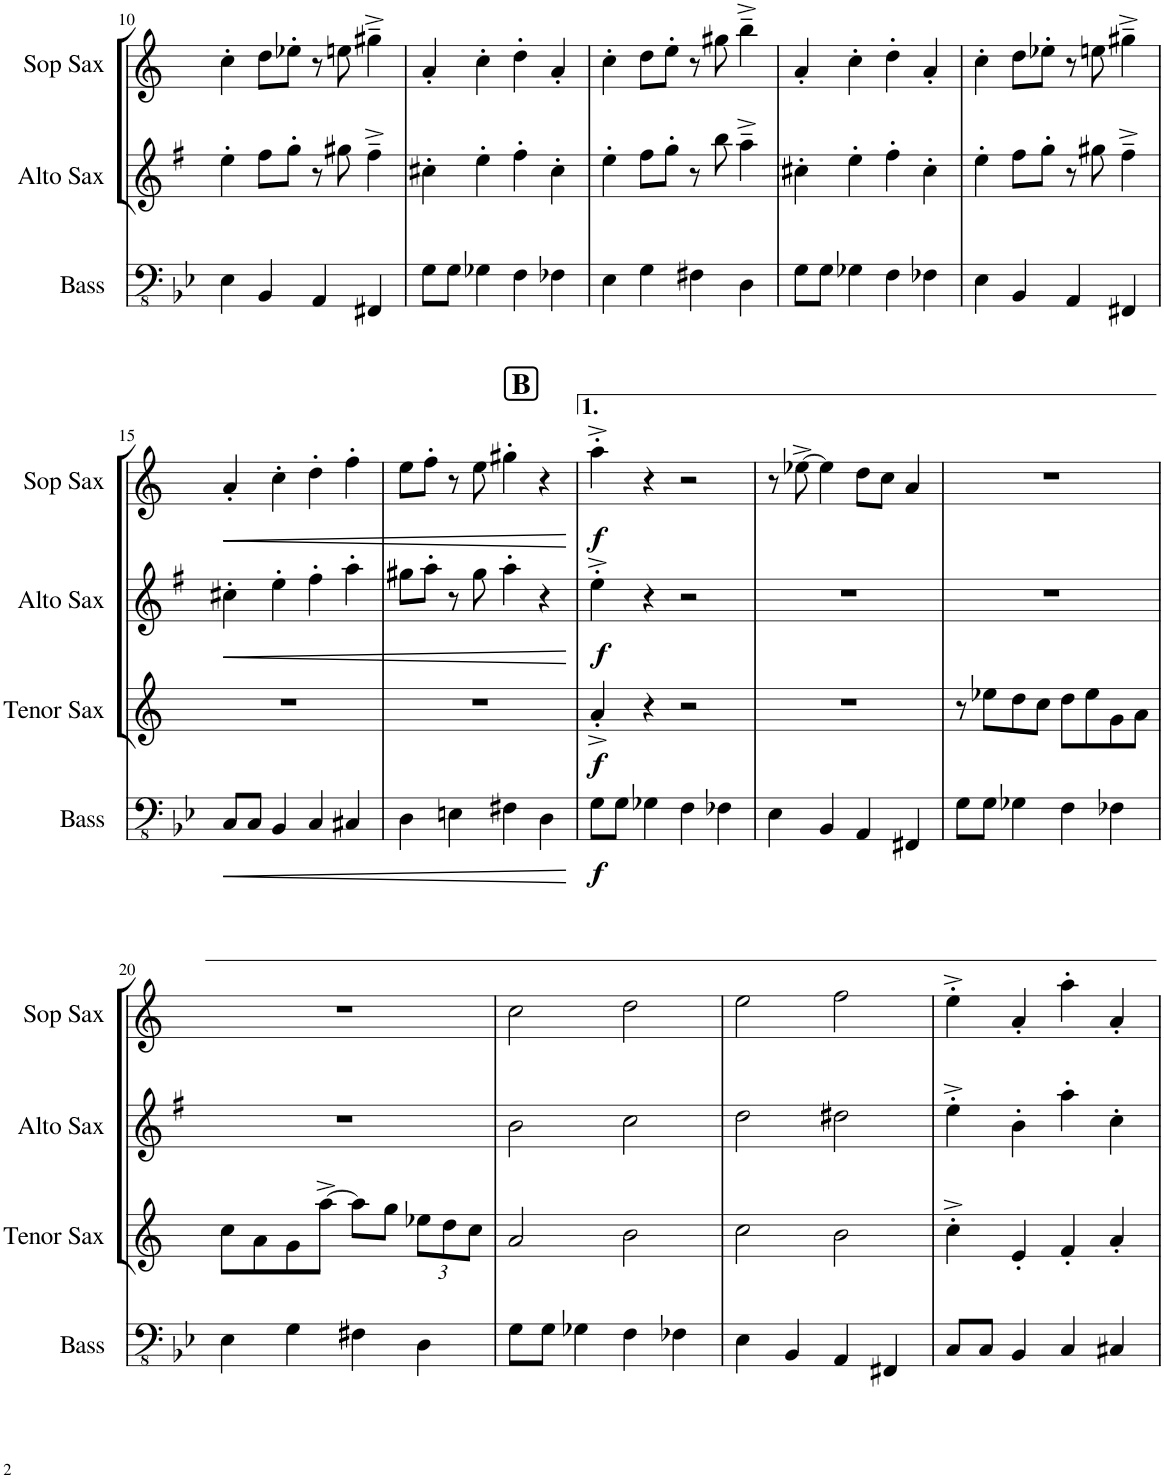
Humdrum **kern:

**kern	**dynam	**kern	**dynam	**kern	**dynam	**kern	**dynam
*part4	*part4	*part3	*part3	*part2	*part2	*part1	*part1
*staff4	*staff4	*staff3	*staff3	*staff2	*staff2	*staff1	*staff1
*I"Acoustic Bass	*	*I"Tenor Saxophone	*	*I"Alto Saxophone	*	*I"Soprano Saxophone	*
*I'Bass	*	*I'Tenor Sax	*	*I'Alto Sax	*	*I'Sop Sax	*
!!LO:PB:g=z
*clefFv4	*	*clefG2	*	*clefG2	*	*clefG2	*
*	*	*Trd8c14	*	*Trd5c9	*	*Trd1c2	*
*k[b-e-]	*	*k[]	*	*k[f#]	*	*k[]	*
*M2/2	*	*M2/2	*	*M2/2	*	*M2/2	*
*met(c|)	*	*met(c|)	*	*met(c|)	*	*met(c|)	*
=10	=10	=10	=10	=10	=10	=10	=10
4EE-\	.	1r	.	4ee'\	.	4cc'\	.
4BBB-/	.	.	.	8ff#\L	.	8dd\L	.
.	.	.	.	8gg'\J	.	8ee-X'\J	.
4AAA/	.	.	.	8r	.	8r	.
.	.	.	.	8gg#X\	.	8een\	.
4FFF#X/	.	.	.	4ff#~^\	.	4gg#X~^\	.
=11	=11	=11	=11	=11	=11	=11	=11
8GG\L	.	1r	.	4cc#X'\	.	4a'/	.
8GG\J	.	.	.	.	.	.	.
4GG-X\	.	.	.	4ee'\	.	4cc'\	.
4FF\	.	.	.	4ff#'\	.	4dd'\	.
4FF-X\	.	.	.	4cc#'\	.	4a'/	.
=12	=12	=12	=12	=12	=12	=12	=12
4EE-\	.	1r	.	4ee'\	.	4cc'\	.
4GG\	.	.	.	8ff#\L	.	8dd\L	.
.	.	.	.	8gg'\J	.	8ee'\J	.
4FF#X\	.	.	.	8r	.	8r	.
.	.	.	.	8bb\	.	8gg#X\	.
4DD\	.	.	.	4aa~^\	.	4bb~^\	.
=13	=13	=13	=13	=13	=13	=13	=13
8GG\L	.	1r	.	4cc#X'\	.	4a'/	.
8GG\J	.	.	.	.	.	.	.
4GG-X\	.	.	.	4ee'\	.	4cc'\	.
4FF\	.	.	.	4ff#'\	.	4dd'\	.
4FF-X\	.	.	.	4cc#'\	.	4a'/	.
=14	=14	=14	=14	=14	=14	=14	=14
4EE-\	.	1r	.	4ee'\	.	4cc'\	.
4BBB-/	.	.	.	8ff#\L	.	8dd\L	.
.	.	.	.	8gg'\J	.	8ee-X'\J	.
4AAA/	.	.	.	8r	.	8r	.
.	.	.	.	8gg#X\	.	8een\	.
4FFF#X/	.	.	.	4ff#~^\	.	4gg#X~^\	.
!!LO:LB:g=z
=15	=15	=15	=15	=15	=15	=15	=15
!	!LO:HP:b	!	!	!	!LO:HP:b	!	!LO:HP:b
8CC/L	<	1r	.	4cc#X'\	<	4a'/	<
8CC/J	.	.	.	.	.	.	.
4BBB-/	.	.	.	4ee'\	.	4cc'\	.
4CC/	.	.	.	4ff#'\	.	4dd'\	.
4CC#X/	.	.	.	4aa'\	.	4ff'\	.
=16	=16	=16	=16	=16	=16	=16	=16
4DD\	.	1r	.	8gg#X\L	.	8ee\L	.
.	.	.	.	8aa'\J	.	8ff'\J	.
4EEn\	.	.	.	8r	.	8r	.
.	.	.	.	8gg#\	.	8ee\	.
4FF#X\	.	.	.	4aa'\	.	4gg#X'\	.
4DD\	.	.	.	4r	.	4r	.
.	[	.	.	.	[	.	[
!!LO:REH:place=s1:a:B:cj:fs=14:t=B
=17	=17	=17	=17	=17	=17	=17	=17
!	!LO:DY:b	!	!LO:DY:b	!	!LO:DY:b	!	!LO:DY:b
8GG\L	f	4a'^/	f	4ee'^\	f	4aa'^\	f
8GG\J	.	.	.	.	.	.	.
4GG-X\	.	4r	.	4r	.	4r	.
4FF\	.	2r	.	2r	.	2r	.
4FF-X\	.	.	.	.	.	.	.
=18	=18	=18	=18	=18	=18	=18	=18
4EE-\	.	1r	.	1r	.	8r	.
.	.	.	.	.	.	[8ee-X^\	.
4BBB-/	.	.	.	.	.	4ee-\]	.
4AAA/	.	.	.	.	.	8dd\L	.
.	.	.	.	.	.	8cc\J	.
4FFF#X/	.	.	.	.	.	4a/	.
=19	=19	=19	=19	=19	=19	=19	=19
8GG\L	.	8r	.	1r	.	1r	.
8GG\J	.	8ee-X\L	.	.	.	.	.
4GG-X\	.	8dd\	.	.	.	.	.
.	.	8cc\J	.	.	.	.	.
4FF\	.	8dd\L	.	.	.	.	.
.	.	8ee-\	.	.	.	.	.
4FF-X\	.	8g\	.	.	.	.	.
.	.	8a\J	.	.	.	.	.
!!LO:LB:g=z
=20	=20	=20	=20	=20	=20	=20	=20
4EE-\	.	8cc\L	.	1r	.	1r	.
.	.	8a\	.	.	.	.	.
4GG\	.	8g\	.	.	.	.	.
.	.	[8aa^\J	.	.	.	.	.
4FF#X\	.	8aa\L]	.	.	.	.	.
.	.	8gg\J	.	.	.	.	.
*	*	*Xbrackettup	*	*	*	*	*
4DD\	.	12ee-X\L	.	.	.	.	.
.	.	12dd\	.	.	.	.	.
.	.	12cc\J	.	.	.	.	.
=21	=21	=21	=21	=21	=21	=21	=21
8GG\L	.	2a/	.	2b\	.	2cc\	.
8GG\J	.	.	.	.	.	.	.
4GG-X\	.	.	.	.	.	.	.
4FF\	.	2b\	.	2cc\	.	2dd\	.
4FF-X\	.	.	.	.	.	.	.
=22	=22	=22	=22	=22	=22	=22	=22
4EE-\	.	2cc\	.	2dd\	.	2ee\	.
4BBB-/	.	.	.	.	.	.	.
4AAA/	.	2b\	.	2dd#X\	.	2ff\	.
4FFF#X/	.	.	.	.	.	.	.
=23	=23	=23	=23	=23	=23	=23	=23
8CC/L	.	4cc'^\	.	4ee'^\	.	4ee'^\	.
8CC/J	.	.	.	.	.	.	.
4BBB-/	.	4e'/	.	4b'\	.	4a'/	.
4CC/	.	4f'/	.	4aa'\	.	4aa'\	.
4CC#X/	.	4a'/	.	4cc'\	.	4a'/	.
=	=	=	=	=	=	=	=
*-	*-	*-	*-	*-	*-	*-	*-
